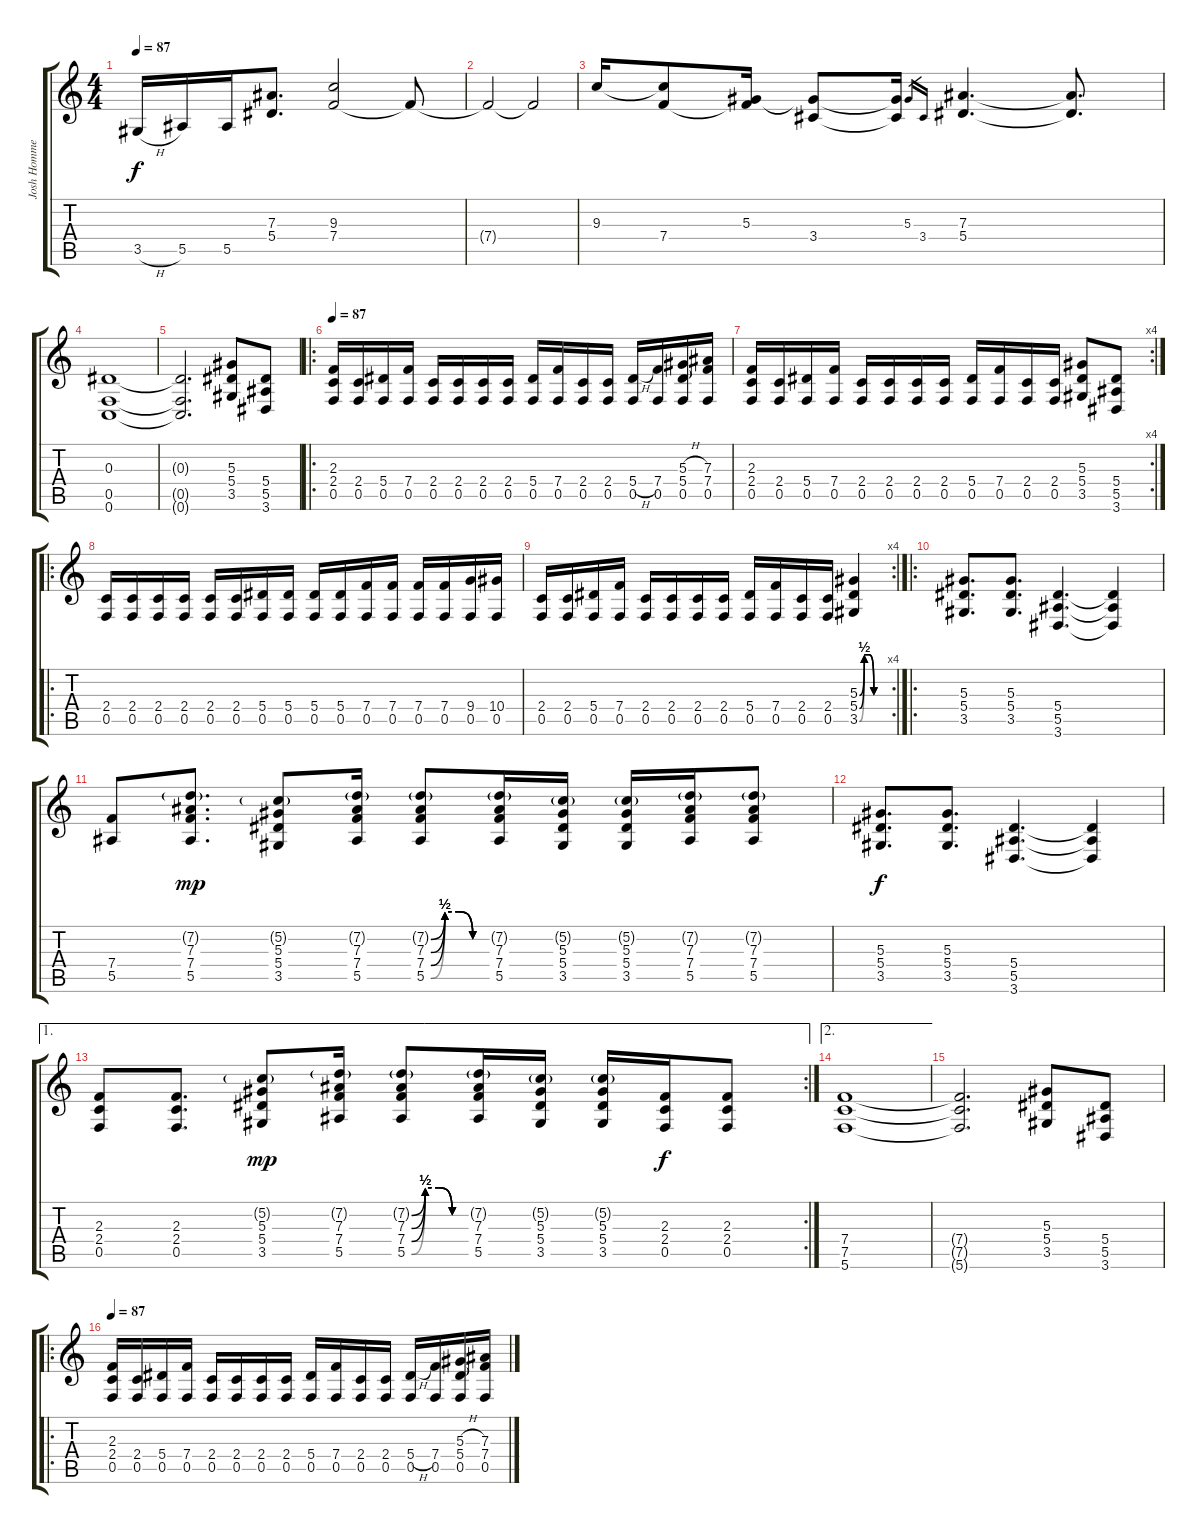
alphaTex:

\track ("Josh Homme" "Josh Homme") {instrument distortionguitar}
\staff {score tabs}
\tuning (C4 G3 Eb3 Bb2 F2 C2) {hide}
\ts (4 4)
\tempo 87
\clef g2
\ks c
3.5{h}.16{dy f} 5.5.16 5.5.16 (7.3 5.4).8{d} (9.3 7.4).2 7.4{t}.8 |
7.4{t}.2 7.4{t}.2 |
9.3.16 (9.3{t} 7.4).8 (5.3 7.4{t}).16 (5.3{t} 3.4).8 (5.3{t} 3.4{t}).16 5.3.16{gr} 3.4.16{gr} (7.3 5.4).4{d} (7.3{t} 5.4{t}).8{d volume 3} |
(0.3 0.5 0.6).1{volume 11 instrument distortionguitar} |
(0.3{t} 0.5{t} 0.6{t}).2{d} (5.3 5.4 3.5).8 (5.4 5.5 3.6).8 |
\ro
\tempo 87
(2.3 2.4 0.5).16 (2.4 0.5).16 (5.4 0.5).16 (7.4 0.5).16 (2.4 0.5).16 (2.4 0.5).16 (2.4 0.5).16 (2.4 0.5).16 (5.4 0.5).16 (7.4 0.5).16 (2.4 0.5).16 (2.4 0.5).16 (5.4{h} 0.5).16 (7.4 0.5).16 (5.3{h} 5.4{h} 0.5).16 (7.3 7.4 0.5).16 |
\rc 4
(2.3 2.4 0.5).16 (2.4 0.5).16 (5.4 0.5).16 (7.4 0.5).16 (2.4 0.5).16 (2.4 0.5).16 (2.4 0.5).16 (2.4 0.5).16 (5.4 0.5).16 (7.4 0.5).16 (2.4 0.5).16 (2.4 0.5).16 (5.3 5.4 3.5).8 (5.4 5.5 3.6).8 |
\ro
(2.4 0.5).16 (2.4 0.5).16 (2.4 0.5).16 (2.4 0.5).16 (2.4 0.5).16 (2.4 0.5).16 (5.4 0.5).16 (5.4 0.5).16 (5.4 0.5).16 (5.4 0.5).16 (7.4 0.5).16 (7.4 0.5).16 (7.4 0.5).16 (7.4 0.5).16 (9.4 0.5).16 (10.4 0.5).16 |
\rc 4
(2.4 0.5).16 (2.4 0.5).16 (5.4 0.5).16 (7.4 0.5).16 (2.4 0.5).16 (2.4 0.5).16 (2.4 0.5).16 (2.4 0.5).16 (5.4 0.5).16 (7.4 0.5).16 (2.4 0.5).16 (2.4 0.5).16 (5.3{be (custom 0 0 10 2 20 2 30 0 60 0)} 5.4{be (custom 0 0 10 2 20 2 30 0 60 0)} 3.5{be (custom 0 0 10 2 20 2 30 0 60 0)}).4 |
\ro
(5.3 5.4 3.5).8{d} (5.3 5.4 3.5).8{d} (5.4 5.5 3.6).4{d} (5.4{t} 5.5{t} 3.6{t}).4 |
(7.4 5.5).8 (7.2{g} 7.3 7.4 5.5).8{d dy mp} (5.2{g} 5.3 5.4 3.5).8 (7.2{g} 7.3 7.4 5.5).16 (7.2{be (custom 0 0 15 2 30 2 45 0 60 0) g} 7.3{be (custom 0 0 15 2 30 2 45 0 60 0)} 7.4{be (custom 0 0 15 2 30 2 45 0 60 0)} 5.5{be (custom 0 0 15 2 30 2 45 0 60 0)}).8 (7.2{g} 7.3 7.4 5.5).16 (5.2{g} 5.3 5.4 3.5).16 (5.2{g} 5.3 5.4 3.5).16 (7.2{g} 7.3 7.4 5.5).16 (7.2{g} 7.3 7.4 5.5).8 |
(5.3 5.4 3.5).8{d dy f} (5.3 5.4 3.5).8{d} (5.4 5.5 3.6).4{d} (5.4{t} 5.5{t} 3.6{t}).4 |
\ae 1
\rc 2
(2.3 2.4 0.5).8 (2.3 2.4 0.5).8{d} (5.2{g} 5.3 5.4 3.5).8{dy mp} (7.2{g} 7.3 7.4 5.5).16 (7.2{be (custom 0 0 15 2 30 2 45 0 60 0) g} 7.3{be (custom 0 0 15 2 30 2 45 0 60 0)} 7.4{be (custom 0 0 15 2 30 2 45 0 60 0)} 5.5{be (custom 0 0 15 2 30 2 45 0 60 0)}).8 (7.2{g} 7.3 7.4 5.5).16 (5.2{g} 5.3 5.4 3.5).16 (5.2{g} 5.3 5.4 3.5).16 (2.3 2.4 0.5).16{dy f} (2.3 2.4 0.5).8 |
\ae 2
(7.4 7.5 5.6).1{volume 9} |
(7.4{t} 7.5{t} 5.6{t}).2{d} (5.3 5.4 3.5).8{volume 11} (5.4 5.5 3.6).8 |
\ro
\tempo 87
(2.3 2.4 0.5).16{volume 11} (2.4 0.5).16 (5.4 0.5).16 (7.4 0.5).16 (2.4 0.5).16 (2.4 0.5).16 (2.4 0.5).16 (2.4 0.5).16 (5.4 0.5).16 (7.4 0.5).16 (2.4 0.5).16 (2.4 0.5).16 (5.4{h} 0.5).16 (7.4 0.5).16 (5.3{h} 5.4{h} 0.5).16 (7.3 7.4 0.5).16
